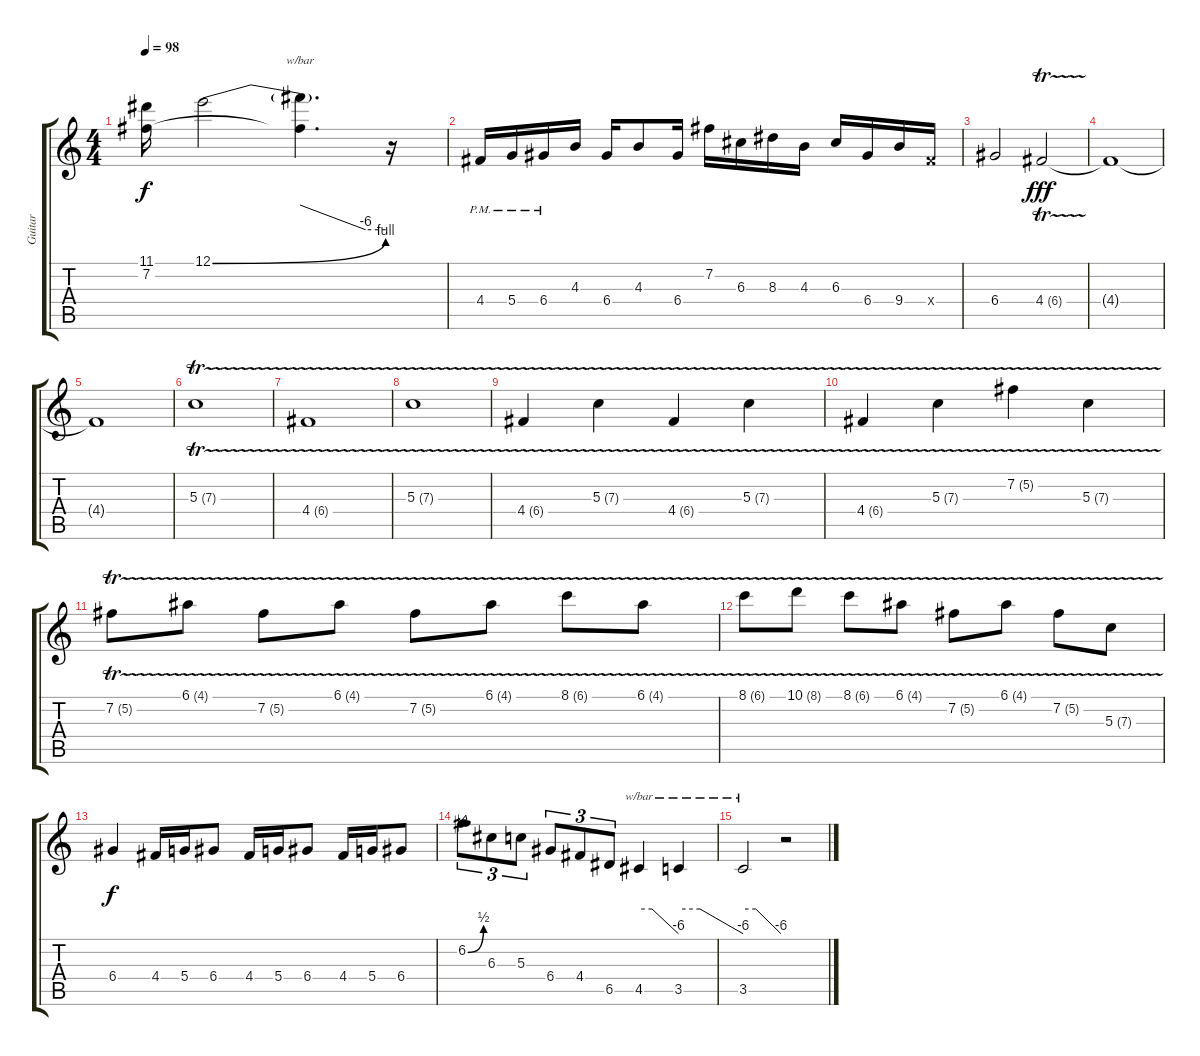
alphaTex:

\track ("Guitar" "Guitar") {instrument overdrivenguitar}
\staff {score tabs}
\tuning (E4 B3 G3 D3 A2 E2) {hide}
\ts (4 4)
\tempo 98
\clef g2
\ks c
(11.1{t} 7.2{t}).16{dy f} 12.1{be (bend 0 0 60 4)}.2 (12.1{t} 7.2{t}).4{d tbe (custom default 0 0 46 -24 60 -24)} r.16 |
4.4{pm}.16 5.4{pm}.16 6.4{pm}.16 4.3.16 6.4.16 4.3.8 6.4.16 7.2.16 6.3.16 8.3.16 4.3.16 6.3.16 6.4.16 9.4.16 4.4{x}.16 |
6.4.2 4.4{tr (6 64)}.2{dy fff} |
4.4{t}.1 |
4.4{t}.1 |
5.3{tr (7 64)}.1 |
4.4{tr (6 64)}.1 |
5.3{tr (7 64)}.1 |
4.4{tr (6 64)}.4 5.3{tr (7 64)}.4 4.4{tr (6 64)}.4 5.3{tr (7 64)}.4 |
4.4{tr (6 64)}.4 5.3{tr (7 64)}.4 7.2{tr (5 64)}.4 5.3{tr (7 64)}.4 |
7.2{tr (5 64)}.8 6.1{tr (4 64)}.8 7.2{tr (5 64)}.8 6.1{tr (4 64)}.8 7.2{tr (5 64)}.8 6.1{tr (4 64)}.8 8.1{tr (6 64)}.8 6.1{tr (4 64)}.8 |
8.1{tr (6 64)}.8 10.1{tr (8 64)}.8 8.1{tr (6 64)}.8 6.1{tr (4 64)}.8 7.2{tr (5 64)}.8 6.1{tr (4 64)}.8 7.2{tr (5 64)}.8 5.3{tr (7 64)}.8 |
6.4.4{dy f} 4.4.16 5.4.16 6.4.8 4.4.16 5.4.16 6.4.8 4.4.16 5.4.16 6.4.8 |
6.2{be (bend 0 0 60 2)}.8{tu (3 2)} 6.3.8{tu (3 2)} 5.3.8{tu (3 2)} 6.4.8{tu (3 2)} 4.4.8{tu (3 2)} 6.5.8{tu (3 2)} 4.5.4{tbe (custom default 0 0 20 0 60 -24)} 3.5.4{tbe (custom default 0 0 20 0 60 -24)} |
3.5.2{tbe (custom default 0 0 20 0 60 -24)} r.2
